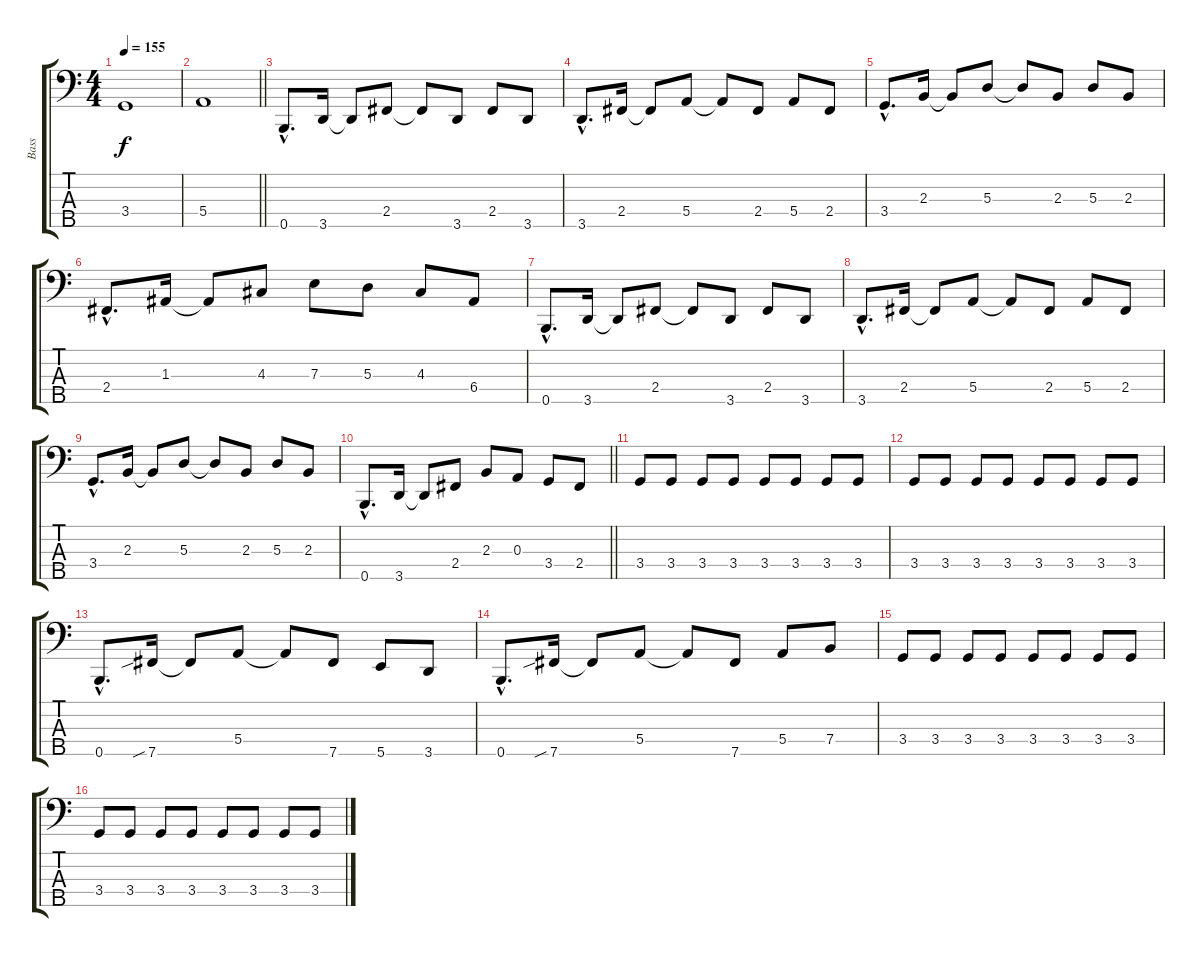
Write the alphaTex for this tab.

\track ("Bass" "Bass") {instrument electricbasspick}
\staff {score tabs}
\tuning (G2 D2 A1 E1 B0) {hide}
\ts (4 4)
\tempo 155
\clef f4
\ks c
3.4.1{dy f} |
\barLineRight lightlight
5.4.1 |
0.5{hac}.8{d} 3.5.16 3.5{t}.8 2.4.8 2.4{t}.8 3.5.8 2.4.8 3.5.8 |
3.5{hac}.8{d} 2.4.16 2.4{t}.8 5.4.8 5.4{t}.8 2.4.8 5.4.8 2.4.8 |
3.4{hac}.8{d} 2.3.16 2.3{t}.8 5.3.8 5.3{t}.8 2.3.8 5.3.8 2.3.8 |
2.4{hac}.8{d} 1.3.16 1.3{t}.8 4.3.8 7.3.8 5.3.8 4.3.8 6.4.8 |
0.5{hac}.8{d} 3.5.16 3.5{t}.8 2.4.8 2.4{t}.8 3.5.8 2.4.8 3.5.8 |
3.5{hac}.8{d} 2.4.16 2.4{t}.8 5.4.8 5.4{t}.8 2.4.8 5.4.8 2.4.8 |
3.4{hac}.8{d} 2.3.16 2.3{t}.8 5.3.8 5.3{t}.8 2.3.8 5.3.8 2.3.8 |
\barLineRight lightlight
0.5{hac}.8{d} 3.5.16 3.5{t}.8 2.4.8 2.3.8 0.3.8 3.4.8 2.4.8 |
3.4.8 3.4.8 3.4.8 3.4.8 3.4.8 3.4.8 3.4.8 3.4.8 |
3.4.8 3.4.8 3.4.8 3.4.8 3.4.8 3.4.8 3.4.8 3.4.8 |
0.5{hac}.8{d} 7.5{sib}.16 7.5{t}.8 5.4.8 5.4{t}.8 7.5.8 5.5.8 3.5.8 |
0.5{hac}.8{d} 7.5{sib}.16 7.5{t}.8 5.4.8 5.4{t}.8 7.5.8 5.4.8 7.4.8 |
3.4.8 3.4.8 3.4.8 3.4.8 3.4.8 3.4.8 3.4.8 3.4.8 |
3.4.8 3.4.8 3.4.8 3.4.8 3.4.8 3.4.8 3.4.8 3.4.8
